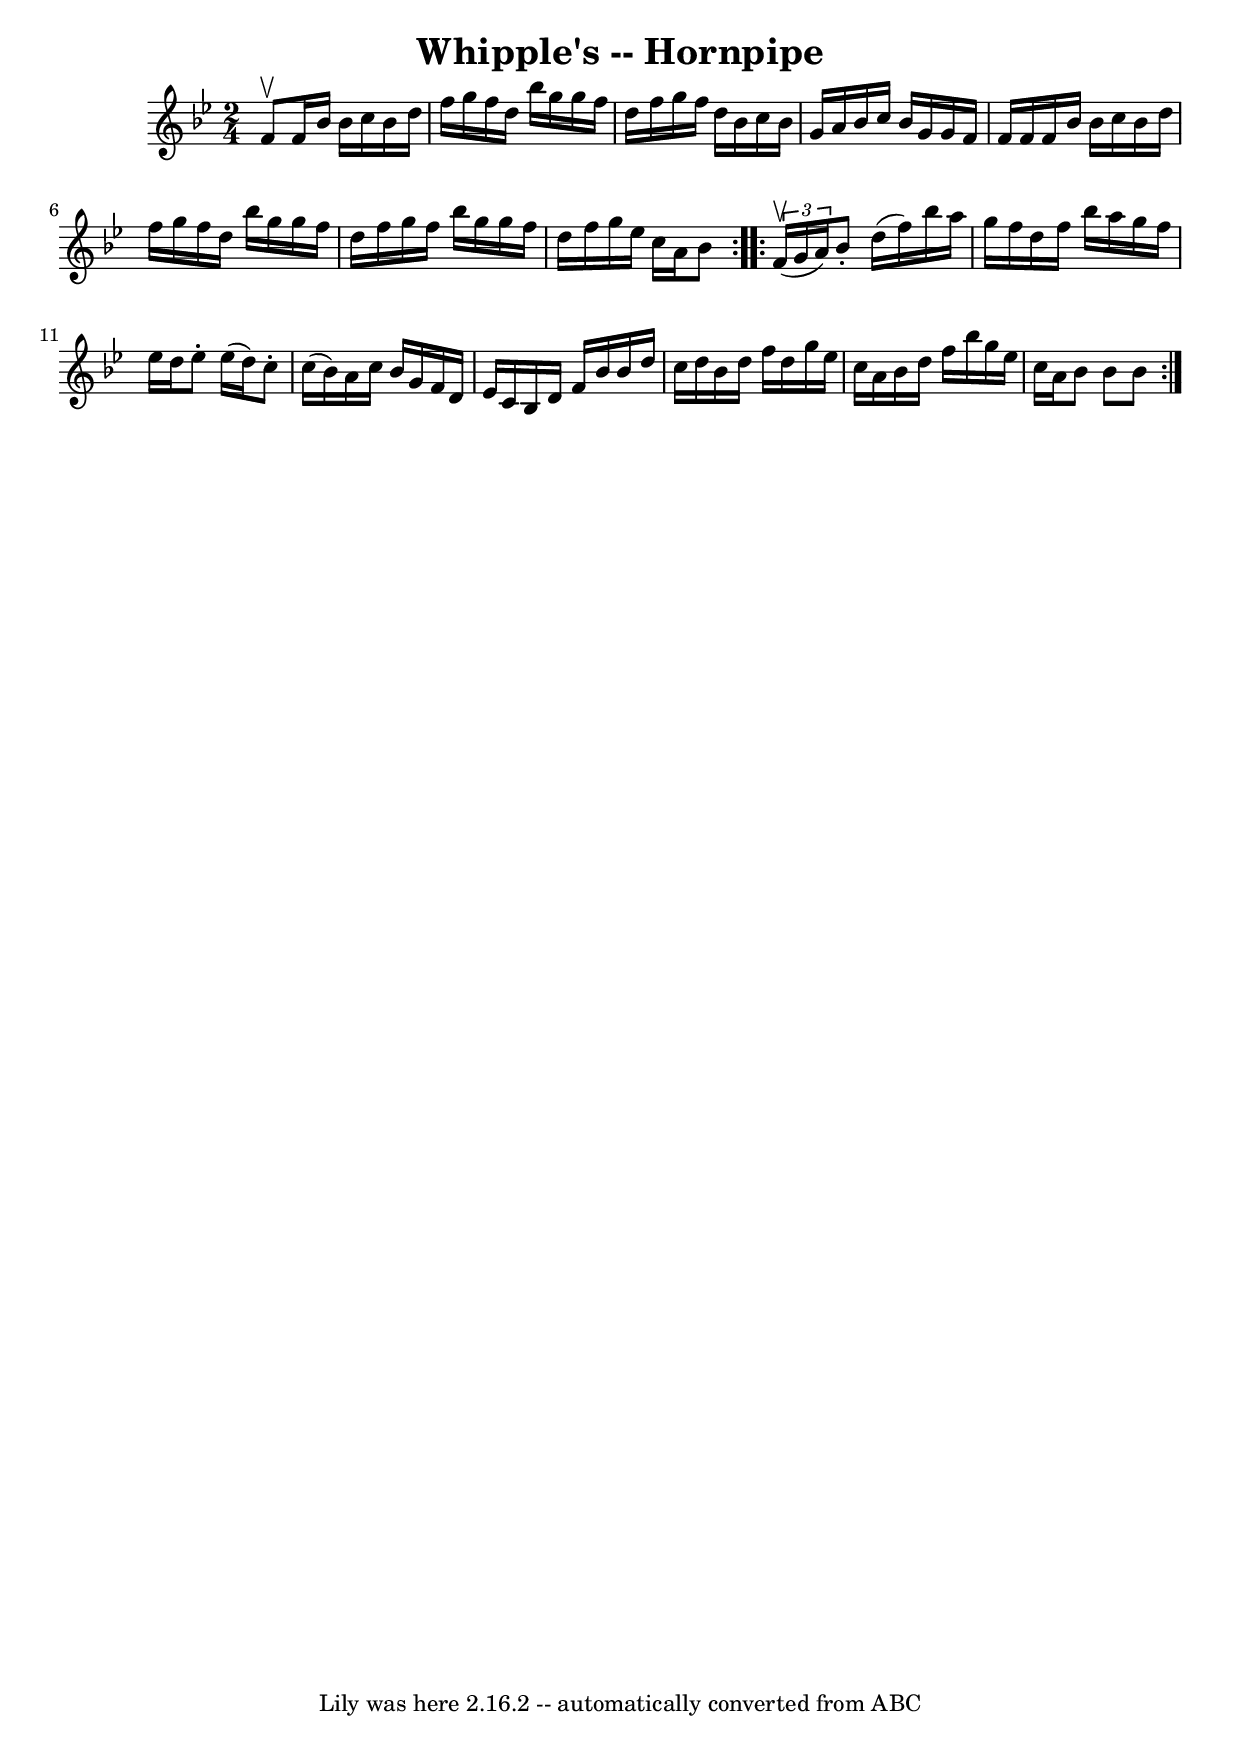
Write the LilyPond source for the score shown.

\version "2.16.2"
\include "Mammoth.ily"
\header {
	%% book = "Cole's 1000 Fiddle Tunes"
	crossRefNumber = "1"
	footnotes = ""
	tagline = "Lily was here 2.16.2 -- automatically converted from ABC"
	title = "Whipple's -- Hornpipe"
}
voicedefault =  {


\repeat volta 2 {
\time 2/4 
\key bes \major f'8^\upbow |
 f'16 bes'16 bes'16    
c''16 bes'16 d''16 f''16 g''16  |
 f''16 d''16    
bes''16 g''16 g''16 f''16 d''16 f''16  |
 g''16 f''16 
 d''16 bes'16 c''16 bes'16 g'16 a'16  |
 bes'16    
c''16 bes'16 g'16 g'16 f'16 f'16 f'16  |
 f'16    
bes'16 bes'16 c''16 bes'16 d''16 f''16 g''16  |
   
f''16 d''16 bes''16 g''16 g''16 f''16 d''16 f''16  
|
 g''16 f''16 bes''16 g''16 g''16 f''16 d''16    
f''16  |
 g''16 ees''16 c''16 a'16 bes'8  }     
\repeat volta 2 {   \times 2/3 { f'16 (^\upbow g'16 a'16) } |
  
 bes'8 -. d''16 (f''16) bes''16 a''16 g''16 f''16  |
  
 d''16 f''16 bes''16 a''16 g''16 f''16 ees''16 d''16  
|
 ees''8 -. ees''16 (d''16) c''8 -. c''16 (bes'16) 
|
 a'16 c''16 bes'16 g'16 f'16 d'16 ees'16 c'16  
|
 bes16 d'16 f'16 bes'16 bes'16 d''16 c''16    
d''16  |
 bes'16 d''16 f''16 d''16 g''16 ees''16    
c''16 a'16  |
 bes'16 d''16 f''16 bes''16 g''16    
ees''16 c''16 a'16  |
 bes'8 bes'8 bes'8  }   
}

\score{
    <<

	\context Staff="default"
	{
	    \voicedefault 
	}

    >>
	\layout {
	}
	\midi {}
}
